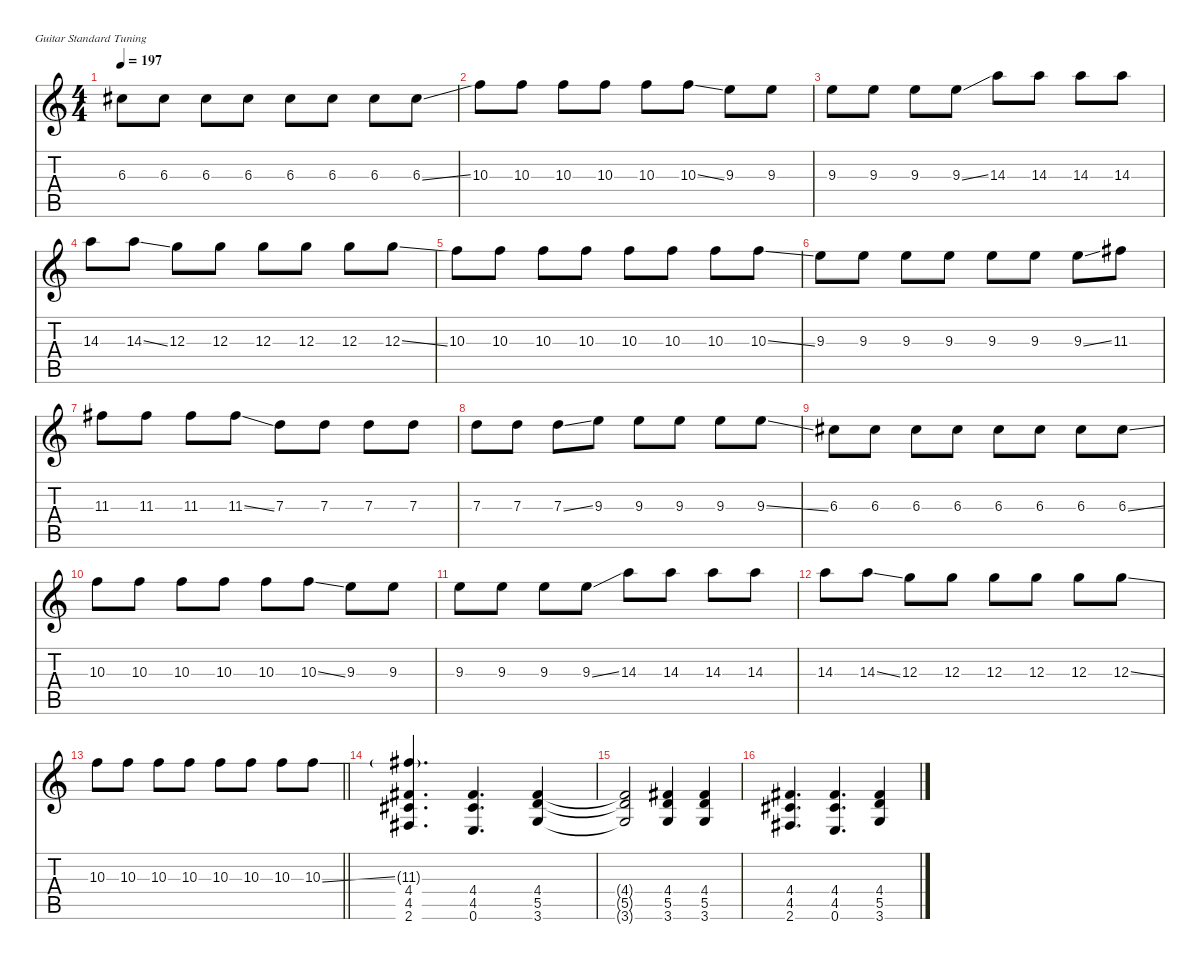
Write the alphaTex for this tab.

\defaultSystemsLayout 4
\hideDynamics
\bracketExtendMode nobrackets
\singleTrackTrackNamePolicy hidden
\multiTrackTrackNamePolicy hidden
\firstSystemTrackNameMode fullname
\firstSystemTrackNameOrientation horizontal
\otherSystemsTrackNameOrientation horizontal
\track ("Guitar 1" "dist.guit.") {instrument distortionguitar}
\staff {score tabs}
\tuning (E4 B3 G3 D3 A2 E2)
\ts (4 4)
\tempo 197
\clef g2
\ks c
6.3{acc #}.8{dy ff beam Down} 6.3{acc #}.8{beam Down} 6.3{acc #}.8{beam Down} 6.3{acc #}.8{beam Down} 6.3{acc #}.8{beam Down} 6.3{acc #}.8{beam Down} 6.3{acc #}.8{beam Down} 6.3{ss acc #}.8{beam Down} |
10.3.8{beam Down} 10.3.8{beam Down} 10.3.8{beam Down} 10.3.8{beam Down} 10.3.8{beam Down} 10.3{ss}.8{beam Down} 9.3.8{beam Down} 9.3.8{beam Down} |
9.3.8{beam Down} 9.3.8{beam Down} 9.3.8{beam Down} 9.3{ss}.8{beam Down} 14.3.8{beam Down} 14.3.8{beam Down} 14.3.8{beam Down} 14.3.8{beam Down} |
14.3.8{beam Down} 14.3{ss}.8{beam Down} 12.3.8{beam Down} 12.3.8{beam Down} 12.3.8{beam Down} 12.3.8{beam Down} 12.3.8{beam Down} 12.3{ss}.8{beam Down} |
10.3.8{beam Down} 10.3.8{beam Down} 10.3.8{beam Down} 10.3.8{beam Down} 10.3.8{beam Down} 10.3.8{beam Down} 10.3.8{beam Down} 10.3{ss}.8{beam Down} |
9.3.8{beam Down} 9.3.8{beam Down} 9.3.8{beam Down} 9.3.8{beam Down} 9.3.8{beam Down} 9.3.8{beam Down} 9.3{ss}.8{beam Down} 11.3{acc #}.8{beam Down} |
11.3{acc #}.8{beam Down} 11.3{acc #}.8{beam Down} 11.3{acc #}.8{beam Down} 11.3{ss acc #}.8{beam Down} 7.3.8{beam Down} 7.3.8{beam Down} 7.3.8{beam Down} 7.3.8{beam Down} |
7.3.8{beam Down} 7.3.8{beam Down} 7.3{ss}.8{beam Down} 9.3.8{beam Down} 9.3.8{beam Down} 9.3.8{beam Down} 9.3.8{beam Down} 9.3{ss}.8{beam Down} |
6.3{acc #}.8{beam Down} 6.3{acc #}.8{beam Down} 6.3{acc #}.8{beam Down} 6.3{acc #}.8{beam Down} 6.3{acc #}.8{beam Down} 6.3{acc #}.8{beam Down} 6.3{acc #}.8{beam Down} 6.3{ss acc #}.8{beam Down} |
10.3.8{beam Down} 10.3.8{beam Down} 10.3.8{beam Down} 10.3.8{beam Down} 10.3.8{beam Down} 10.3{ss}.8{beam Down} 9.3.8{beam Down} 9.3.8{beam Down} |
9.3.8{beam Down} 9.3.8{beam Down} 9.3.8{beam Down} 9.3{ss}.8{beam Down} 14.3.8{beam Down} 14.3.8{beam Down} 14.3.8{beam Down} 14.3.8{beam Down} |
14.3.8{beam Down} 14.3{ss}.8{beam Down} 12.3.8{beam Down} 12.3.8{beam Down} 12.3.8{beam Down} 12.3.8{beam Down} 12.3.8{beam Down} 12.3{ss}.8{beam Down} |
\barLineRight lightlight
10.3.8{beam Down} 10.3.8{beam Down} 10.3.8{beam Down} 10.3.8{beam Down} 10.3.8{beam Down} 10.3.8{beam Down} 10.3.8{beam Down} 10.3{ss}.8{beam Down} |
(4.4{acc #} 4.5{acc #} 2.6{acc #} 11.3{g acc #}).4{d dy f beam Up} (4.4{acc #} 4.5{acc #} 0.6).4{d beam Up} (4.4{acc #} 5.5 3.6).4{beam Up} |
(4.4{t acc #} 5.5{t} 3.6{t}).2{beam Up} (4.4{acc #} 5.5 3.6).4{beam Up} (4.4{acc #} 5.5 3.6).4{beam Up} |
(4.4{acc #} 4.5{acc #} 2.6{acc #}).4{d beam Up} (4.4{acc #} 4.5{acc #} 0.6).4{d beam Up} (4.4{acc #} 5.5 3.6).4{beam Up}
